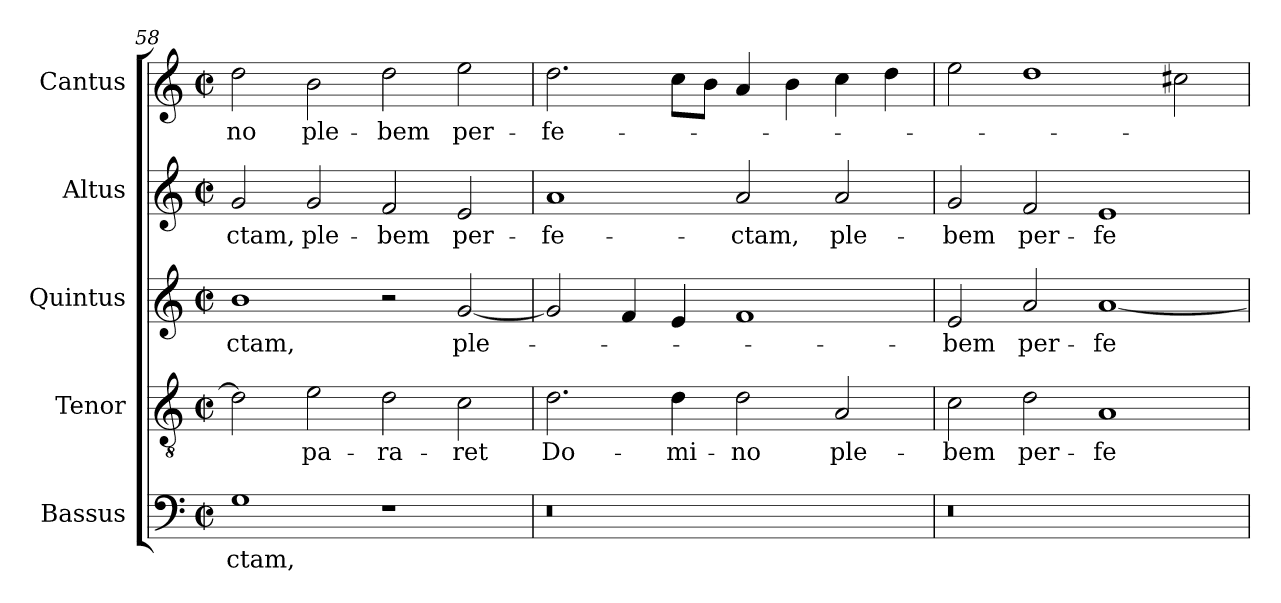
**kern	**text	**kern	**text	**kern	**text	**kern	**text	**kern	**text
*part5	*part5	*part4	*part4	*part3	*part3	*part2	*part2	*part1	*part1
*staff5	*staff5	*staff4	*staff4	*staff3	*staff3	*staff2	*staff2	*staff1	*staff1
*I"Bassus	*	*I"Tenor	*	*I"Quintus	*	*I"Altus	*	*I"Cantus	*
*clefF4	*	*clefGv2	*	*clefG2	*	*clefG2	*	*clefG2	*
*M2/2	*	*M2/2	*	*M2/2	*	*M2/2	*	*M2/2	*
*met(c|)	*	*met(c|)	*	*met(c|)	*	*met(c|)	*	*met(c|)	*
=58	=58	=58	=58	=58	=58	=58	=58	=58	=58
!	!LO:LY:b:cj	!	!	!	!LO:LY:b:cj	!	!LO:LY:b:cj	!	!LO:LY:b:cj
1G	-ctam,	2d\]	.	1b	-ctam,	2g/	-ctam,	2dd\	-no
!	!	!	!LO:LY:b:cj	!	!	!	!LO:LY:b:cj	!	!LO:LY:b:cj
.	.	2e\	pa-	.	.	2g/	ple-	2b\	ple-
!	!	!	!LO:LY:b:cj	!	!	!	!LO:LY:b:cj	!	!LO:LY:b:cj
1r	.	2d\	-ra-	2r	.	2f/	-bem	2dd\	-bem
!	!	!	!LO:LY:b:cj	!	!LO:LY:b	!	!LO:LY:b:cj	!	!LO:LY:b:cj
.	.	2c\	-ret	[<2g/	ple-	2e/	per-	2ee\	per-
=59	=59	=59	=59	=59	=59	=59	=59	=59	=59
!	!	!	!LO:LY:b:cj	!	!	!	!LO:LY:b:cj	!	!LO:LY:b:cj
0r	.	2.d\	Do-	2g/]	.	1a	-fe-	2.dd\	-fe-
.	.	.	.	4f/	.	.	.	.	.
!	!	!	!LO:LY:b:cj	!	!	!	!	!	!
.	.	4d\	-mi-	4e/	.	.	.	8cc\L	.
.	.	.	.	.	.	.	.	8b\J	.
!	!	!	!LO:LY:b:cj	!	!	!	!LO:LY:b:cj	!	!
.	.	2d\	-no	1f	.	2a/	-ctam,	4a/	.
.	.	.	.	.	.	.	.	4b\	.
!	!	!	!LO:LY:b:cj	!	!	!	!LO:LY:b:cj	!	!
.	.	2A/	ple-	.	.	2a/	ple-	4cc\	.
.	.	.	.	.	.	.	.	4dd\	.
=60	=60	=60	=60	=60	=60	=60	=60	=60	=60
!	!	!	!LO:LY:b:cj	!	!LO:LY:b:cj	!	!LO:LY:b:cj	!	!
0r	.	2c\	-bem	2e/	-bem	2g/	-bem	2ee\	.
!	!	!	!LO:LY:b:cj	!	!LO:LY:b:cj	!	!LO:LY:b:cj	!	!
.	.	2d\	per-	2a/	per-	2f/	per-	1dd	.
!	!	!	!LO:LY:b:cj	!	!LO:LY:b:cj	!	!LO:LY:b:cj	!	!
.	.	1A	-fe-	[<1a	-fe-	1e	-fe-	.	.
.	.	.	.	.	.	.	.	2cc#\	.
=	=	=	=	=	=	=	=	=	=
*-	*-	*-	*-	*-	*-	*-	*-	*-	*-
